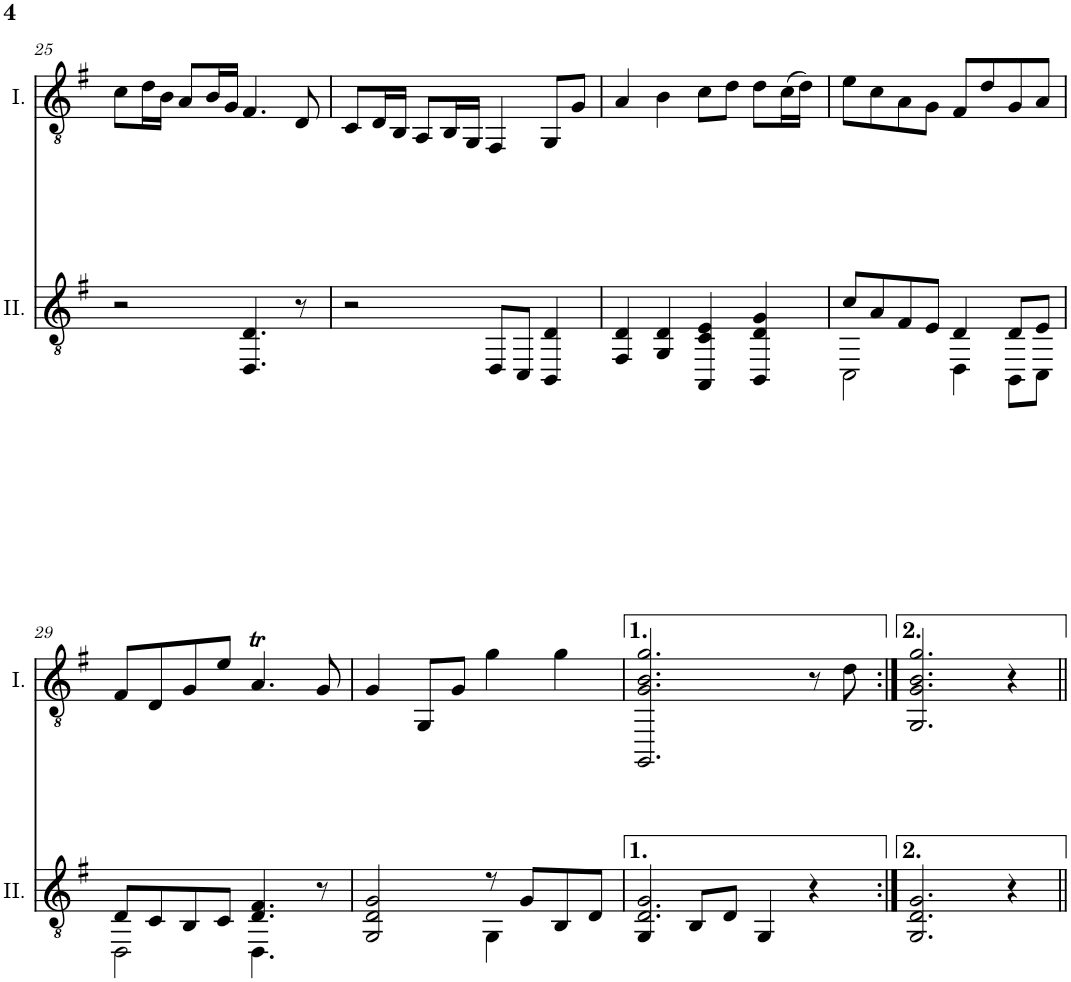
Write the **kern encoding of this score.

**kern	**kern
*part2	*part1
*staff2	*staff1
*I"II.	*I"I.
*I'II.	*I'I.
!!LO:PB:g=z
*clefGv2	*clefGv2
*k[f#]	*k[f#]
*M4/4	*M4/4
=25	=25
2r	8c\L
.	16d\L
.	16B\JJ
.	8A/L
.	16B/L
.	16G/JJ
4.DD/ 4.D/	4.F#/
8r	8D/
=26	=26
2r	8C/L
.	16D/L
.	16BB/JJ
.	8AA/L
.	16BB/L
.	16GG/JJ
8DD/L	4FF#/
8CC/J	.
4BBB/ 4D/	8GG/L
.	8G/J
=27	=27
4FF#/ 4D/	4A/
4GG/ 4D/	4B\
4AAA/ 4C/ 4E/	8c\L
.	8d\J
4BBB/ 4D/ 4G/	8d\L
.	(16c\L
.	16d\JJ)
=28	=28
*^	*
8c/L	2CC\	8e\L
8A/	.	8c\
8F#/	.	8A\
8E/J	.	8G\J
4D/	4DD\	8F#/L
.	.	8d/
8D/L	8BBB\L	8G/
8E/J	8CC\J	8A/J
!!LO:LB:g=z
=29	=29	=29
8D/L	2DD\	8F#/L
8C/	.	8D/
8BB/	.	8G/
8C/J	.	8e/J
4.D/ 4.F#/	4.DD\	4.AT/
8r	8ryy	8G/
=30	=30	=30
2GG/ 2D/ 2G/	2ryy	4G/
.	.	8GG/L
.	.	8G/J
8r	4GG\	4g\
8G/L	.	.
8BB/	4ryy	4g\
8D/J	.	.
=31	=31	=31
4GG/	2.D/ 2.G/	2.GGG/ 2.G/ 2.B/ 2.g/
8BB/L	.	.
8D/J	.	.
4GG/	.	.
4r	4ryy	8r
.	.	8d\
*v	*v	*
=32:|!	=32:|!
2.GG/ 2.D/ 2.G/	2.GG/ 2.G/ 2.B/ 2.g/
4r	4r
=||	=||
*-	*-
